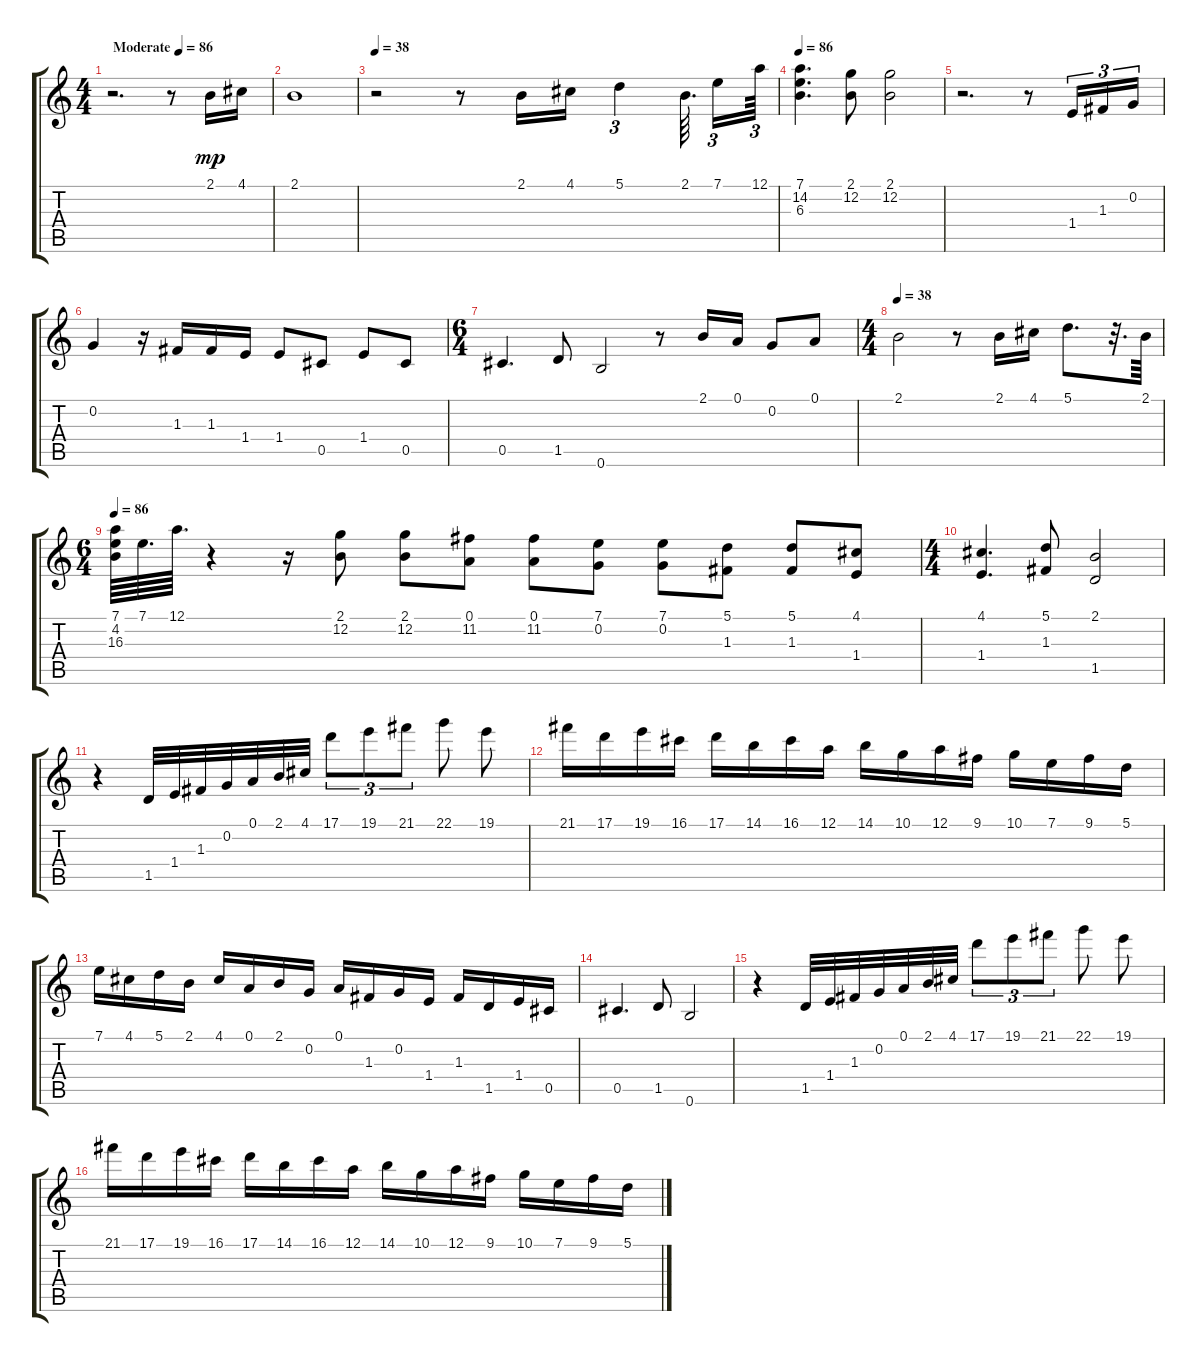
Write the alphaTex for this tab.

\track "" {instrument acousticgrandpiano}
\staff {score tabs}
\tuning (A4 G4 F4 Eb4 Db4 B3) {hide}
\ts (4 4)
\tempo (86 "Moderate")
\clef g2
\ks c
r.2{d dy mp instrument acousticgrandpiano} r.8 2.1.16 4.1.16 |
2.1.1 |
\tempo 38
r.2 r.8 2.1.16 4.1.16 5.1.4{tu (3 2)} 2.1.64{d} 7.1.16{tu (3 2)} 12.1.64{tu (3 2)} |
\tempo 86
(7.1 14.2 6.3).4{d} (2.1 12.2).8 (2.1 12.2).2 |
r.2{d} r.8 1.4.16{tu (3 2)} 1.3.16{tu (3 2)} 0.2.16{tu (3 2)} |
0.2.4 r.16 1.3.16 1.3.16 1.4.16 1.4.8 0.5.8 1.4.8 0.5.8 |
\ts (6 4)
0.5.4{d} 1.5.8 0.6.2 r.8 2.1.16 0.1.16 0.2.8 0.1.8 |
\ts (4 4)
\tempo 38
2.1.2 r.8 2.1.16 4.1.16 5.1.8{d} r.32{d} 2.1.64 |
\ts (6 4)
\tempo 86
(7.1 4.2 16.3).64 7.1.64{d} 12.1.64{d} r.4 r.16 (2.1 12.2).8 (2.1 12.2).8 (0.1 11.2).8 (0.1 11.2).8 (7.1 0.2).8 (7.1 0.2).8 (5.1 1.3).8 (5.1 1.3).8 (4.1 1.4).8 |
\ts (4 4)
(4.1 1.4).4{d} (5.1 1.3).8 (2.1 1.5).2 |
r.4 1.5.32 1.4.32 1.3.32 0.2.32 0.1.32 2.1.32 4.1.32 17.1.8{tu (3 2)} 19.1.8{tu (3 2)} 21.1.8{tu (3 2)} 22.1.8 19.1.8 |
21.1.16 17.1.16 19.1.16 16.1.16 17.1.16 14.1.16 16.1.16 12.1.16 14.1.16 10.1.16 12.1.16 9.1.16 10.1.16 7.1.16 9.1.16 5.1.16 |
7.1.16 4.1.16 5.1.16 2.1.16 4.1.16 0.1.16 2.1.16 0.2.16 0.1.16 1.3.16 0.2.16 1.4.16 1.3.16 1.5.16 1.4.16 0.5.16 |
0.5.4{d} 1.5.8 0.6.2 |
r.4 1.5.32 1.4.32 1.3.32 0.2.32 0.1.32 2.1.32 4.1.32 17.1.8{tu (3 2)} 19.1.8{tu (3 2)} 21.1.8{tu (3 2)} 22.1.8 19.1.8 |
21.1.16 17.1.16 19.1.16 16.1.16 17.1.16 14.1.16 16.1.16 12.1.16 14.1.16 10.1.16 12.1.16 9.1.16 10.1.16 7.1.16 9.1.16 5.1.16
